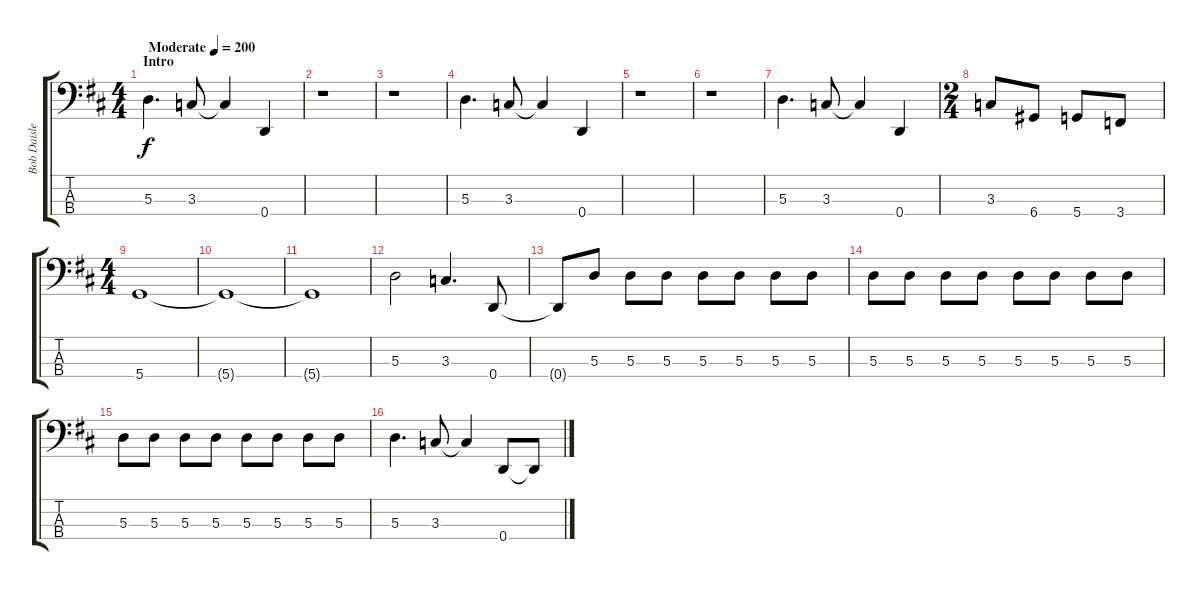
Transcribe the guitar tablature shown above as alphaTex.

\track ("Bob Daisley" "Bob Daisle") {instrument electricbassfinger}
\staff {score tabs}
\tuning (G2 D2 A1 D1) {hide}
\ts (4 4)
\section ("" "Intro")
\tempo (200 "Moderate")
\clef f4
\ks d
5.3.4{d dy f instrument electricbassfinger} 3.3.8 3.3{t}.4 0.4.4 |
r.1 |
r.1 |
5.3.4{d} 3.3.8 3.3{t}.4 0.4.4 |
r.1 |
r.1 |
5.3.4{d} 3.3.8 3.3{t}.4 0.4.4 |
\ts (2 4)
3.3.8 6.4.8 5.4.8 3.4.8 |
\ts (4 4)
5.4.1 |
5.4{t}.1 |
5.4{t}.1 |
5.3.2 3.3.4{d} 0.4.8 |
0.4{t}.8 5.3.8 5.3.8 5.3.8 5.3.8 5.3.8 5.3.8 5.3.8 |
5.3.8 5.3.8 5.3.8 5.3.8 5.3.8 5.3.8 5.3.8 5.3.8 |
5.3.8 5.3.8 5.3.8 5.3.8 5.3.8 5.3.8 5.3.8 5.3.8 |
5.3.4{d} 3.3.8 3.3{t}.4 0.4.8 0.4{t}.8
